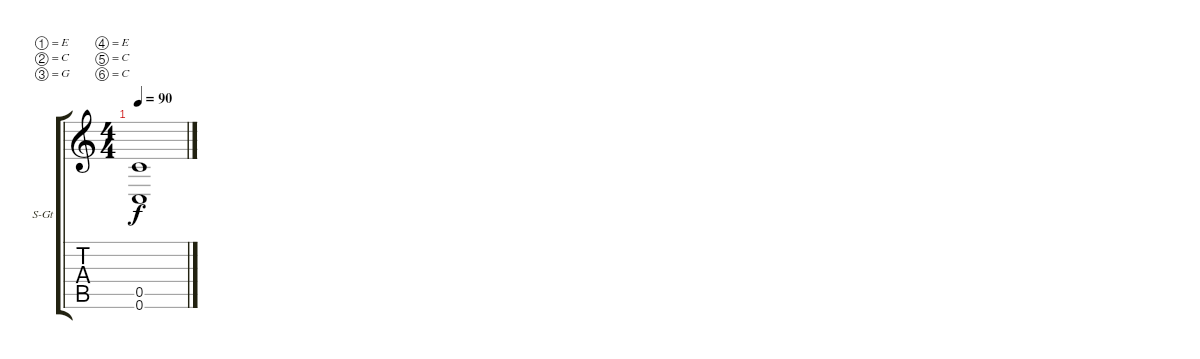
\defaultSystemsLayout 4
\bracketExtendMode groupsimilarinstruments
\firstSystemTrackNameOrientation horizontal
\otherSystemsTrackNameOrientation horizontal
\track ("Steel Guitar" "S-Gt") {instrument acousticguitarsteel}
\staff {score tabs}
\tuning (E4 C4 G3 E3 C3 C2)
\ts (4 4)
\tempo 90
\clef g2
\scale
1.11728
\ks c
(0.6 0.5).1{dy f}
